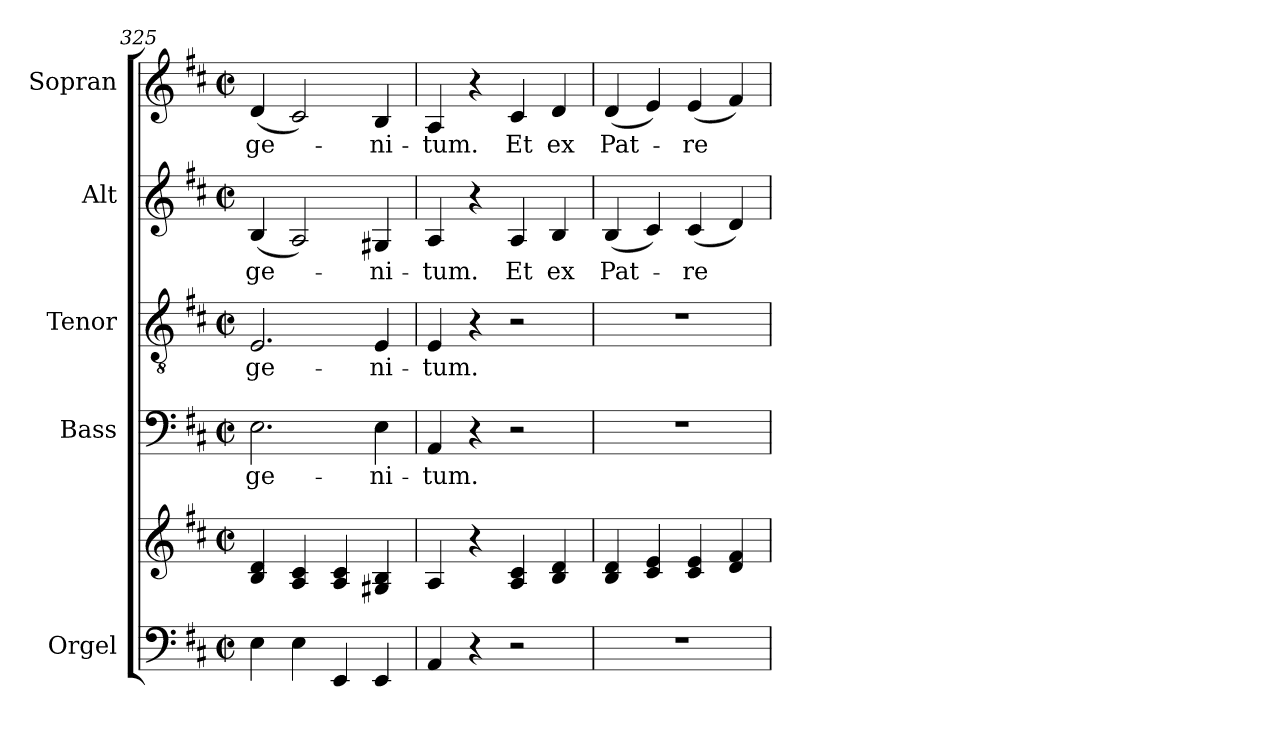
**kern	**kern	**kern	**text	**kern	**text	**kern	**text	**kern	**text
*part5	*part5	*part4	*part4	*part3	*part3	*part2	*part2	*part1	*part1
*staff6	*staff5	*staff4	*staff4	*staff3	*staff3	*staff2	*staff2	*staff1	*staff1
*I"Orgel	*	*I"Bass	*	*I"Tenor	*	*I"Alt	*	*I"Sopran	*
*I'Org.	*	*I'B.	*	*I'T.	*	*I'A.	*	*I'S.	*
*clefF4	*clefG2	*clefF4	*	*clefGv2	*	*clefG2	*	*clefG2	*
*k[f#c#]	*k[f#c#]	*k[f#c#]	*	*k[f#c#]	*	*k[f#c#]	*	*k[f#c#]	*
*D:	*D:	*D:	*	*D:	*	*D:	*	*D:	*
*M2/2	*M2/2	*M2/2	*	*M2/2	*	*M2/2	*	*M2/2	*
*met(c|)	*met(c|)	*met(c|)	*	*met(c|)	*	*met(c|)	*	*met(c|)	*
=325	=325	=325	=325	=325	=325	=325	=325	=325	=325
!	!	!	!LO:LY:b	!	!LO:LY:b	!	!LO:LY:b	!	!LO:LY:b
4E\	4B/ 4d/	2.E\	-ge-	2.E/	-ge-	(<4B/	-ge-	(<4d/	-ge-
4E\	4A/ 4c#/	.	.	.	.	2A/)	.	2c#/)	.
4EE/	4A/ 4c#/	.	.	.	.	.	.	.	.
!	!	!	!LO:LY:b	!	!LO:LY:b	!	!LO:LY:b	!	!LO:LY:b
4EE/	4G#X/ 4B/	4E\	-ni-	4E/	-ni-	4G#X/	-ni-	4B/	-ni-
=326	=326	=326	=326	=326	=326	=326	=326	=326	=326
!	!	!	!LO:LY:b	!	!LO:LY:b	!	!LO:LY:b	!	!LO:LY:b
4AA/	4A/	4AA/	-tum.	4E/	-tum.	4A/	-tum.	4A/	-tum.
4r	4r	4r	.	4r	.	4r	.	4r	.
!	!	!	!	!	!	!	!LO:LY:b	!	!LO:LY:b
2r	4A/ 4c#/	2r	.	2r	.	4A/	Et	4c#/	Et
!	!	!	!	!	!	!	!LO:LY:b	!	!LO:LY:b
.	4B/ 4d/	.	.	.	.	4B/	ex	4d/	ex
=327	=327	=327	=327	=327	=327	=327	=327	=327	=327
!	!	!	!	!	!	!	!LO:LY:b	!	!LO:LY:b
1r	4B/ 4d/	1r	.	1r	.	(<4B/	Pat-	(<4d/	Pat-
.	4c#/ 4e/	.	.	.	.	4c#/)	.	4e/)	.
!	!	!	!	!	!	!	!LO:LY:b	!	!LO:LY:b
.	4c#/ 4e/	.	.	.	.	(<4c#/	-re	(<4e/	-re
.	4d/ 4f#/	.	.	.	.	4d/)	.	4f#/)	.
=	=	=	=	=	=	=	=	=	=
*-	*-	*-	*-	*-	*-	*-	*-	*-	*-
